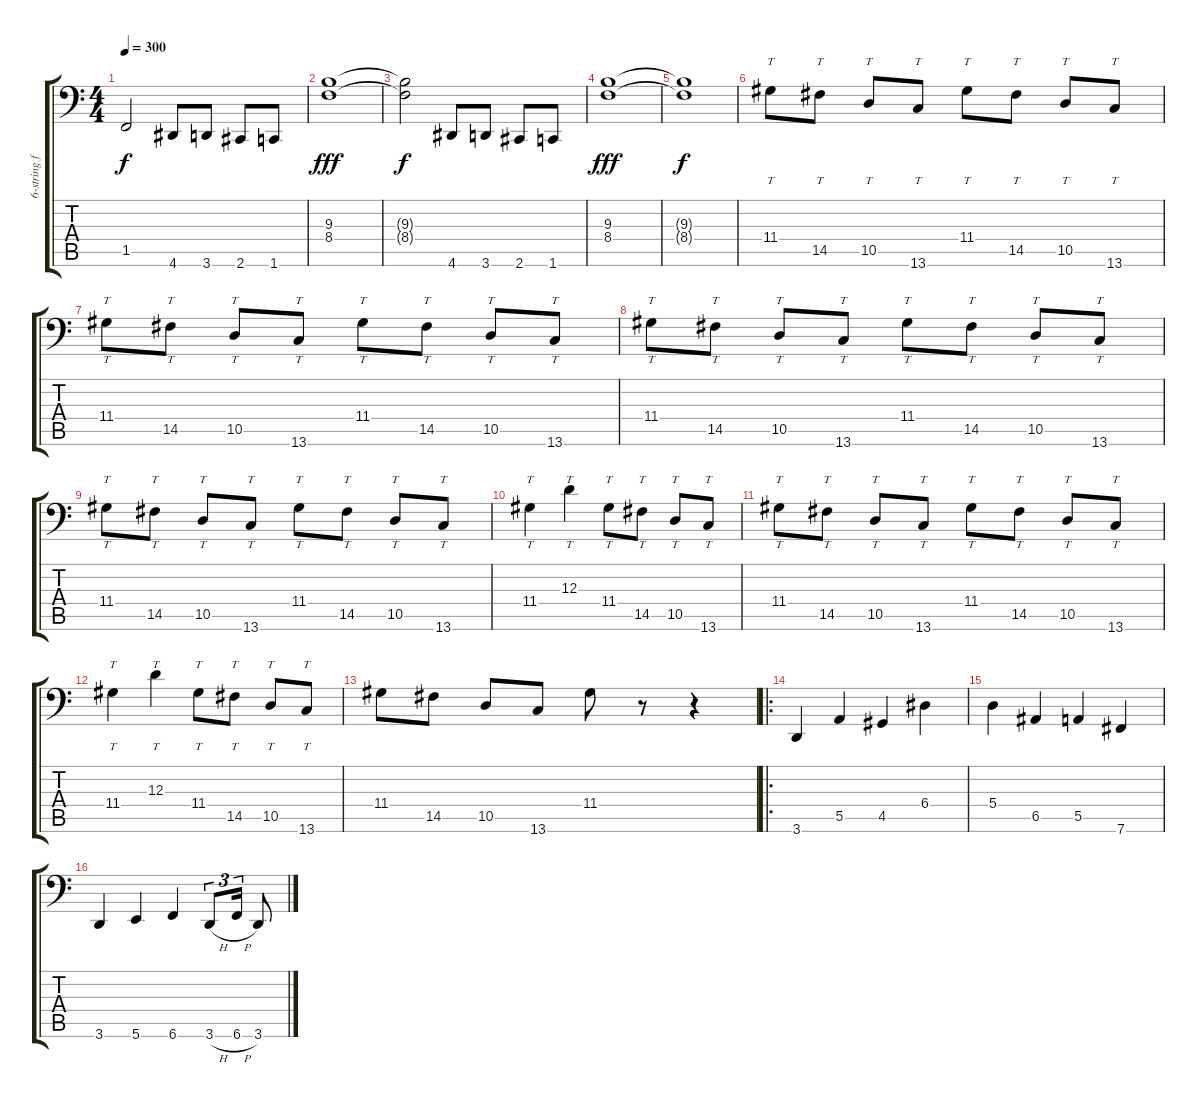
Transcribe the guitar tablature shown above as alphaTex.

\track ("6-string fretless bass (Jaron Evil)" "6-string f") {instrument fretlessbass}
\staff {score tabs}
\tuning (C3 G2 D2 A1 E1 B0) {hide}
\ts (4 4)
\tempo 300
\clef f4
\ks c
1.5.2{dy f} 4.6.8 3.6.8 2.6.8 1.6.8 |
(9.3 8.4).1{dy fff} |
(9.3{t} 8.4{t}).2{dy f} 4.6.8 3.6.8 2.6.8 1.6.8 |
(9.3 8.4).1{dy fff} |
(9.3{t} 8.4{t}).1{dy f} |
11.4.8{tt} 14.5.8{tt} 10.5.8{tt} 13.6.8{tt} 11.4.8{tt} 14.5.8{tt} 10.5.8{tt} 13.6.8{tt} |
11.4.8{tt} 14.5.8{tt} 10.5.8{tt} 13.6.8{tt} 11.4.8{tt} 14.5.8{tt} 10.5.8{tt} 13.6.8{tt} |
11.4.8{tt} 14.5.8{tt} 10.5.8{tt} 13.6.8{tt} 11.4.8{tt} 14.5.8{tt} 10.5.8{tt} 13.6.8{tt} |
11.4.8{tt} 14.5.8{tt} 10.5.8{tt} 13.6.8{tt} 11.4.8{tt} 14.5.8{tt} 10.5.8{tt} 13.6.8{tt} |
11.4.4{tt} 12.3.4{tt} 11.4.8{tt} 14.5.8{tt} 10.5.8{tt} 13.6.8{tt} |
11.4.8{tt} 14.5.8{tt} 10.5.8{tt} 13.6.8{tt} 11.4.8{tt} 14.5.8{tt} 10.5.8{tt} 13.6.8{tt} |
11.4.4{tt} 12.3.4{tt} 11.4.8{tt} 14.5.8{tt} 10.5.8{tt} 13.6.8{tt} |
11.4.8 14.5.8 10.5.8 13.6.8 11.4.8 r.8 r.4 |
\ro
3.6.4 5.5.4 4.5.4 6.4.4 |
5.4.4 6.5.4 5.5.4 7.6.4 |
3.6.4 5.6.4 6.6.4 3.6{h}.8{tu (3 2)} 6.6{h}.16{tu (3 2)} 3.6.8
